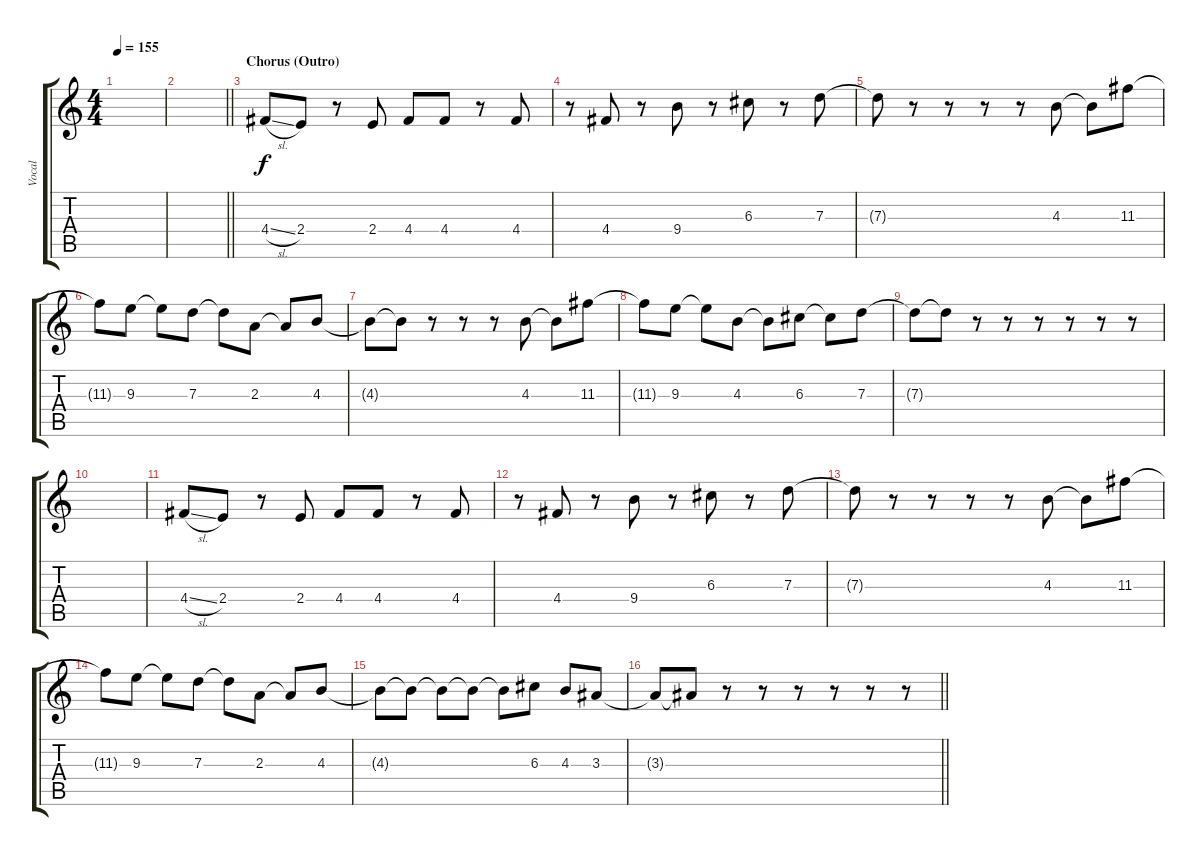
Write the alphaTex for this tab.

\track ("Vocal" "Vocal") {instrument acousticguitarsteel}
\staff {score tabs}
\tuning (E4 B3 G3 D3 A2 E2) {hide}
\ts (4 4)
\tempo 155
\clef g2
\ks c
|
\barLineRight lightlight
|
\section ("" "Chorus (Outro)")
4.4{sl}.8 2.4.8 r.8 2.4.8 4.4.8 4.4.8 r.8 4.4.8 |
r.8 4.4.8 r.8 9.4.8 r.8 6.3.8 r.8 7.3.8 |
7.3{t}.8 r.8 r.8 r.8 r.8 4.3.8 4.3{t}.8 11.3.8 |
11.3{t}.8 9.3.8 9.3{t}.8 7.3.8 7.3{t}.8 2.3.8 2.3{t}.8 4.3.8 |
4.3{t}.8 4.3{t}.8 r.8 r.8 r.8 4.3.8 4.3{t}.8 11.3.8 |
11.3{t}.8 9.3.8 9.3{t}.8 4.3.8 4.3{t}.8 6.3.8 6.3{t}.8 7.3.8 |
7.3{t}.8 7.3{t}.8 r.8 r.8 r.8 r.8 r.8 r.8 |
|
4.4{sl}.8 2.4.8 r.8 2.4.8 4.4.8 4.4.8 r.8 4.4.8 |
r.8 4.4.8 r.8 9.4.8 r.8 6.3.8 r.8 7.3.8 |
7.3{t}.8 r.8 r.8 r.8 r.8 4.3.8 4.3{t}.8 11.3.8 |
11.3{t}.8 9.3.8 9.3{t}.8 7.3.8 7.3{t}.8 2.3.8 2.3{t}.8 4.3.8 |
4.3{t}.8 4.3{t}.8 4.3{t}.8 4.3{t}.8 4.3{t}.8 6.3.8 4.3.8 3.3.8 |
\barLineRight lightlight
3.3{t}.8 3.3{t}.8 r.8 r.8 r.8 r.8 r.8 r.8
